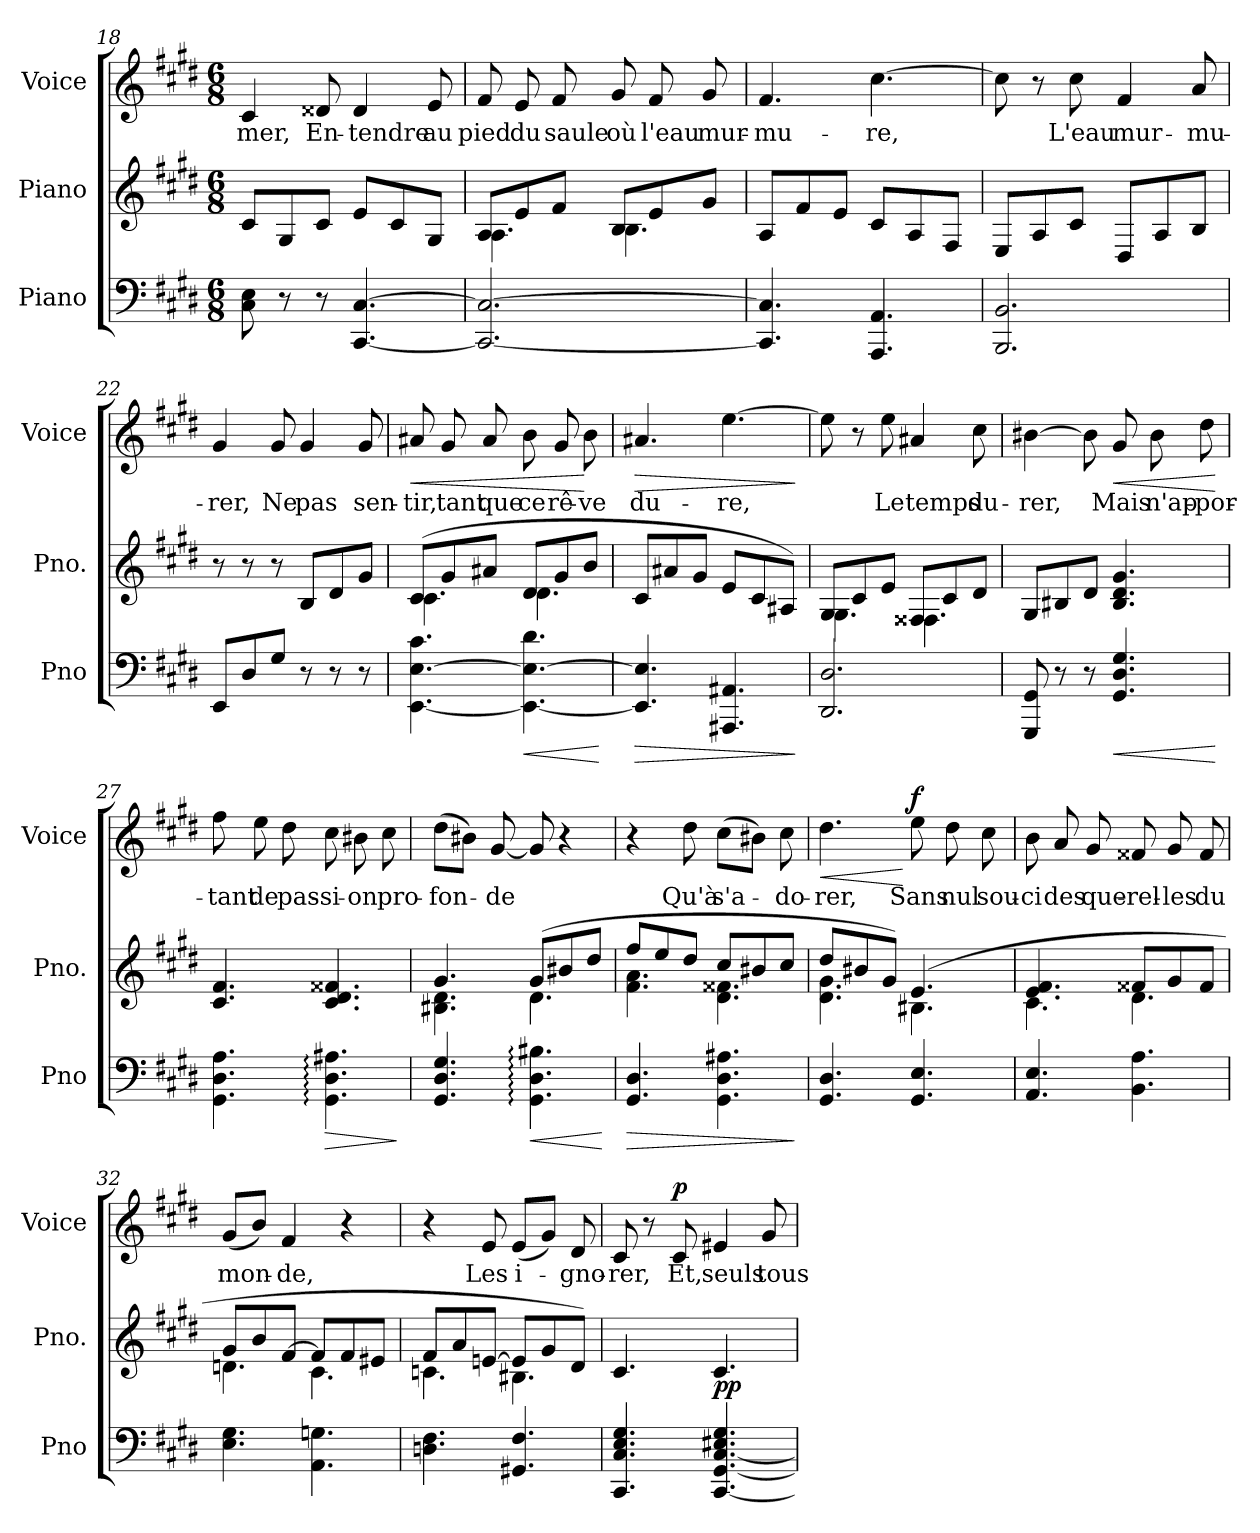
**kern	**dynam	**kern	**kern	**text	**dynam
*part3	*part3	*part2	*part1	*part1	*part1
*staff3	*staff3	*staff2	*staff1	*staff1	*staff1
*I"Piano	*	*I"Piano	*I"Voice	*	*
*I'Pno	*	*I'Pno.	*I'Voice	*	*
*clefF4	*	*clefG2	*clefG2	*	*
*k[f#c#g#d#]	*	*k[f#c#g#d#]	*k[f#c#g#d#]	*	*
*M6/8	*	*M6/8	*M6/8	*	*
=18	=18	=18	=18	=18	=18
8C#\ 8E\	.	8c#/L	4c#/	-mer,	.
8r	.	8G#/	.	.	.
!	!	!	!	!	!LO:DY:a
8r	.	8c#/J	8d##X/	En-	other-dynamics
[4.CC#/ [4.C#/	.	8e/L	4d##/	-tendre	.
.	.	8c#/	.	.	.
.	.	8G#/J	8e/	au	.
=19	=19	=19	=19	=19	=19
*	*	*^	*	*	*
2.CC#/_ 2.C#/_	.	8A/L	4.A\	8f#/	pied	.
.	.	8e/	.	8e/	du	.
.	.	8f#/J	.	8f#/	saule	.
.	.	8B/L	4.B\	8g#/	où	.
.	.	8e/	.	8f#/	l'eau	.
.	.	8g#/J	.	8g#/	mur-	.
*	*	*v	*v	*	*	*
!!LO:LB:g=z
=20	=20	=20	=20	=20	=20
4.CC#/] 4.C#/]	.	8A/L	4.f#/	-mu-	.
.	.	8f#/	.	.	.
.	.	8e/J	.	.	.
4.AAA/ 4.AA/	.	8c#/L	[4.cc#\	-re,	.
.	.	8A/	.	.	.
.	.	8F#/J	.	.	.
=21	=21	=21	=21	=21	=21
2.BBB/ 2.BB/	.	8E/L	8cc#\]	.	.
.	.	8A/	8r	.	.
.	.	8c#/J	8cc#\	L'eau	.
.	.	8D#/L	4f#/	mur-	.
.	.	8A/	.	.	.
.	.	8B/J	8a/	-mu-	.
=22	=22	=22	=22	=22	=22
8EE/L	.	8r	4g#/	-rer,	.
8D#/	.	8r	.	.	.
8G#/J	.	8r	8g#/	Ne	.
8r	.	8B/L	4g#/	pas	.
8r	.	8d#/	.	.	.
8r	.	8g#/J	8g#/	sen-	.
=23	=23	=23	=23	=23	=23
*	*	*^	*	*	*
!	!	!	!	!	!	!LO:HP:b
[4.EE\ [4.E\ 4.c#\	.	(8c#/L	4.c#\	8a#X/	-tir,	<
.	.	8g#/	.	8g#/	tant	.
.	.	8a#X/J	.	8a#/	que	.
!	!LO:HP:b	!	!	!	!	!
4.EE\_ 4.E\_ 4.d#\	<	8d#/L	4.d#\	8b\	ce	.
.	.	8g#/	.	8g#/	rê-	.
.	.	8b/J	.	8b\	-ve	[
*	*	*v	*v	*	*	*
.	[	.	.	.	.
!!LO:LB:g=z
=24	=24	=24	=24	=24	=24
!	!LO:HP:b	!	!	!	!LO:HP:b
4.EE/] 4.E/]	>	8c#/L	4.a#X/	du-	>
.	.	8a#X/	.	.	.
.	.	8g#/J	.	.	.
4.AAA#X/ 4.AA#X/	.	8e/L	[4.ee\	re,	.
.	.	8c#/	.	.	.
.	.	8A#X/J)	.	.	.
.	]	.	.	.	]
=25	=25	=25	=25	=25	=25
*	*	*^	*	*	*
2.DD#/ 2.D#/	.	8G#/L	4.G#\	8ee\]	.	.
.	.	8c#/	.	8r	.	.
.	.	8e/J	.	8ee\	Le	.
.	.	8F##X/L	4.F##X\	4a#X/	temps	.
.	.	8c#/	.	.	.	.
.	.	8d#/J	.	8cc#\	du-	.
*	*	*v	*v	*	*	*
=26	=26	=26	=26	=26	=26
8GGG#/ 8GG#/	.	8G#/L	[4b#X\	-rer,	.
8r	.	8B#X/	.	.	.
8r	.	8d#/J	8b#\]	.	.
!	!LO:HP:b	!	!	!	!LO:HP:b
4.GG#/ 4.D#/ 4.G#/	<	4.B#/ 4.d#/ 4.g#/	8g#/	Mais	<
.	.	.	8b#\	n'ap-	.
.	.	.	8dd#\	-por-	.
.	[	.	.	.	[
!!LO:PB:g=z
=27	=27	=27	=27	=27	=27
4.GG#\ 4.D#\ 4.A\	.	4.c#/ 4.f#/	8ff#\	-tant	.
.	.	.	8ee\	de	.
.	.	.	8dd#\	pas-	.
!	!LO:HP:b	!	!	!	!
4.GG#\: 4.D#\: 4.A#X\:	>	4.c#/ 4.d#/ 4.f##X/	8cc#\	-si-	.
.	.	.	8b#X\	-on	.
.	.	.	8cc#\	pro-	.
.	]	.	.	.	.
=28	=28	=28	=28	=28	=28
*	*	*^	*	*	*
4.GG#/ 4.D#/ 4.G#/	.	4.g#/	4.B#X\ 4.d#\	(8dd#\L	-fon-	.
.	.	.	.	8b#X\J)	.	.
.	.	.	.	[8g#/	-de	.
!	!LO:HP:b	!	!	!	!	!
4.GG#\: 4.D#\: 4.B#X\:	<	(8g#/L	4.d#\	8g#/]	.	.
.	.	8b#X/	.	4r	.	.
.	.	8dd#/J	.	.	.	.
*	*	*v	*v	*	*	*
.	[	.	.	.	.
=29	=29	=29	=29	=29	=29
!	!LO:HP:b	!	!	!	!
*	*	*^	*	*	*
4.GG#/ 4.D#/	>	8ff#/L	4.f#\ 4.a\	4r	.	.
.	.	8ee/	.	.	.	.
.	.	8dd#/J	.	8dd#\	Qu'à	.
4.GG#\ 4.D#\ 4.A#X\	.	8cc#/L	4.d#\ 4.f##X\	(8cc#\L	s'a-	.
.	.	8b#X/	.	8b#X\J)	.	.
.	.	8cc#/J	.	8cc#\	-do-	.
*	*	*v	*v	*	*	*
.	]	.	.	.	.
!!LO:LB:g=z
=30	=30	=30	=30	=30	=30
*	*	*^	*	*	*
!	!	!	!	!	!	!LO:HP:b
4.GG#/ 4.D#/	.	8dd#/L	4.d#\ 4.g#\	4.dd#\	-rer,	<
.	.	8b#X/	.	.	.	.
.	.	8g#/J)	.	.	.	.
!	!	!	!	!	!	!LO:DY:n=1:a
4.GG#/ 4.E/	.	(4.e/	4.B#X\	8ee\	Sans	[ f
.	.	.	.	8dd#\	nul	.
.	.	.	.	8cc#\	sou-	.
=31	=31	=31	=31	=31	=31	=31
4.AA/ 4.E/	.	4.e/ 4.f#/	4.c#\	8b\	-ci	.
.	.	.	.	8a/	des	.
.	.	.	.	8g#/	que-	.
4.BB\ 4.A\	.	8f##X/L	4.d#\	8f##X/	-rel-	.
.	.	8g#/	.	8g#/	-les	.
.	.	8f##/J	.	8f##/	du	.
=32	=32	=32	=32	=32	=32	=32
4.E\ 4.G#\	.	8g#/L	4.dn\	(8g#/L	mon-	.
.	.	8b/	.	8b/J)	.	.
.	.	[8f#/J	.	4f#/	-de,	.
4.AA\ 4.Gn\	.	8f#/L]	4.c#\	.	.	.
.	.	8f#/	.	4r	.	.
.	.	8e#X/J	.	.	.	.
!!LO:LB:g=z
=33	=33	=33	=33	=33	=33	=33
4.Dn\ 4.F#\	.	8f#/L	4.cn\	4r	.	.
.	.	8a/	.	.	.	.
.	.	[8en/J	.	8e/	Les	.
4.GG#X/ 4.F#/	.	8e/L]	4.B#X\	(8e/L	i-	.
.	.	8g#/	.	8g#/J)	.	.
.	.	8d#/J)	.	8d#/	-gno-	.
*	*	*v	*v	*	*	*
=34	=34	=34	=34	=34	=34
4.CC#/ 4.C#/ 4.E/ 4.G#/	.	4.c#/	8c#/	-rer,	.
.	.	.	8r	.	.
!	!	!	!	!	!LO:DY:a
.	.	.	8c#/	Et,	p
!	!LO:DY:a	!	!	!	!
[4.CC#/ [4.GG#/ [4.C#/ 4.E#X/ 4.G#/	pp	4.c#/	4e#X/	seuls	.
.	.	.	8g#/	tous	.
=	=	=	=	=	=
*-	*-	*-	*-	*-	*-
